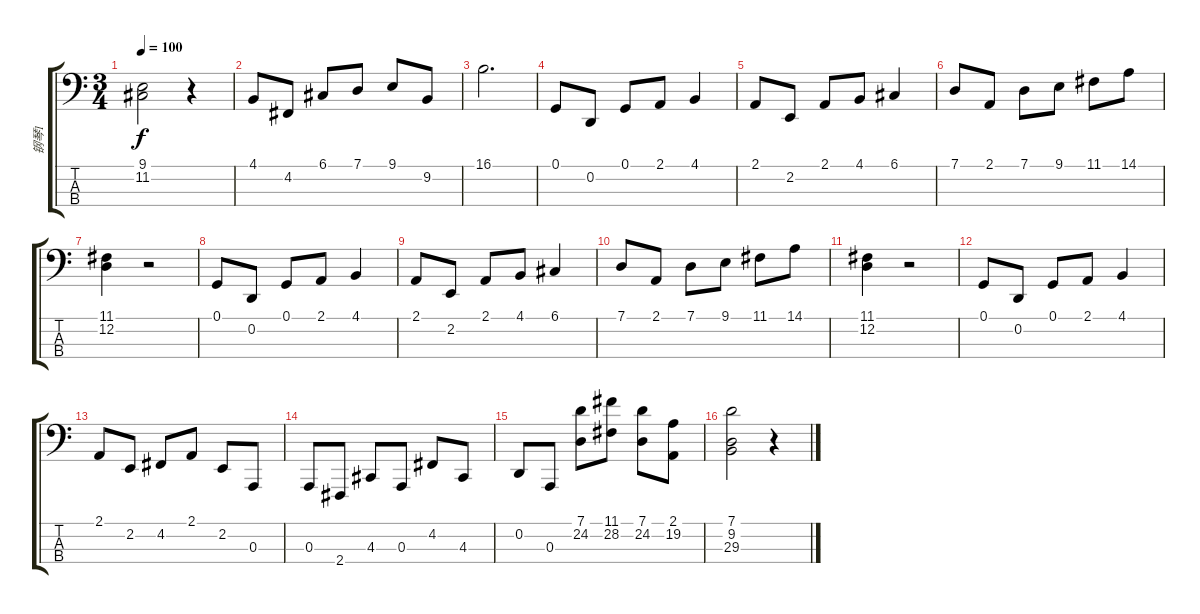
\track ("钢琴1" "钢琴1") {instrument acousticgrandpiano}
\staff {score tabs}
\tuning (G2 D2 A1 E1) {hide}
\ts (3 4)
\tempo 100
\clef f4
\ks c
(9.1 11.2).2{dy f} r.4 |
4.1.8 4.2.8 6.1.8 7.1.8 9.1.8 9.2.8 |
16.1.2{d} |
0.1.8 0.2.8 0.1.8 2.1.8 4.1.4 |
2.1.8 2.2.8 2.1.8 4.1.8 6.1.4 |
7.1.8 2.1.8 7.1.8 9.1.8 11.1.8 14.1.8 |
(11.1 12.2).4 r.2 |
0.1.8 0.2.8 0.1.8 2.1.8 4.1.4 |
2.1.8 2.2.8 2.1.8 4.1.8 6.1.4 |
7.1.8 2.1.8 7.1.8 9.1.8 11.1.8 14.1.8 |
(11.1 12.2).4 r.2 |
0.1.8 0.2.8 0.1.8 2.1.8 4.1.4 |
2.1.8 2.2.8 4.2.8 2.1.8 2.2.8 0.3.8 |
0.3.8 2.4.8 4.3.8 0.3.8 4.2.8 4.3.8 |
0.2.8 0.3.8 (7.1 24.2).8 (11.1 28.2).8 (7.1 24.2).8 (2.1 19.2).8 |
(7.1 9.2 29.3).2 r.4
